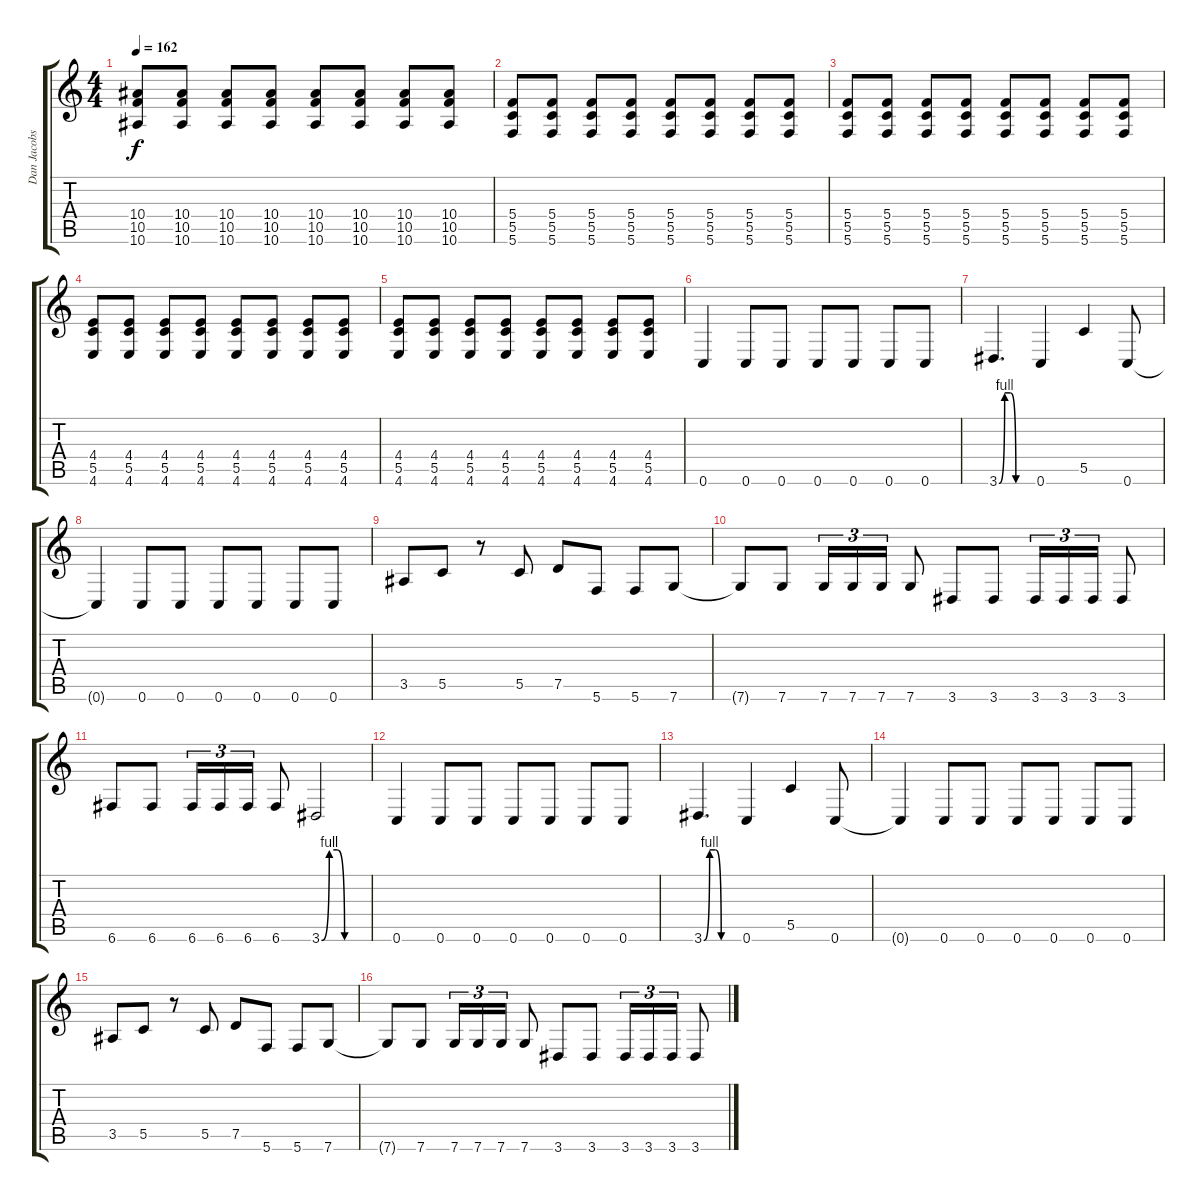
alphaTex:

\track ("Dan Jacobs" "Dan Jacobs") {instrument distortionguitar}
\staff {score tabs}
\tuning (D4 A3 F3 C3 G2 C2) {hide}
\ts (4 4)
\tempo 162
\clef g2
\ks c
(10.4 10.5 10.6).8{dy f} (10.4 10.5 10.6).8 (10.4 10.5 10.6).8 (10.4 10.5 10.6).8 (10.4 10.5 10.6).8 (10.4 10.5 10.6).8 (10.4 10.5 10.6).8 (10.4 10.5 10.6).8 |
(5.4 5.5 5.6).8 (5.4 5.5 5.6).8 (5.4 5.5 5.6).8 (5.4 5.5 5.6).8 (5.4 5.5 5.6).8 (5.4 5.5 5.6).8 (5.4 5.5 5.6).8 (5.4 5.5 5.6).8 |
(5.4 5.5 5.6).8 (5.4 5.5 5.6).8 (5.4 5.5 5.6).8 (5.4 5.5 5.6).8 (5.4 5.5 5.6).8 (5.4 5.5 5.6).8 (5.4 5.5 5.6).8 (5.4 5.5 5.6).8 |
(4.4 5.5 4.6).8 (4.4 5.5 4.6).8 (4.4 5.5 4.6).8 (4.4 5.5 4.6).8 (4.4 5.5 4.6).8 (4.4 5.5 4.6).8 (4.4 5.5 4.6).8 (4.4 5.5 4.6).8 |
(4.4 5.5 4.6).8 (4.4 5.5 4.6).8 (4.4 5.5 4.6).8 (4.4 5.5 4.6).8 (4.4 5.5 4.6).8 (4.4 5.5 4.6).8 (4.4 5.5 4.6).8 (4.4 5.5 4.6).8 |
0.6.4 0.6.8 0.6.8 0.6.8 0.6.8 0.6.8 0.6.8 |
3.6{be (custom 0 0 10 4 20 4 30 0 60 0)}.4{d} 0.6.4 5.5.4 0.6.8 |
0.6{t}.4 0.6.8 0.6.8 0.6.8 0.6.8 0.6.8 0.6.8 |
3.5.8 5.5.8 r.8 5.5.8 7.5.8 5.6.8 5.6.8 7.6.8 |
7.6{t}.8 7.6.8 7.6.16{tu (3 2)} 7.6.16{tu (3 2)} 7.6.16{tu (3 2)} 7.6.8 3.6.8 3.6.8 3.6.16{tu (3 2)} 3.6.16{tu (3 2)} 3.6.16{tu (3 2)} 3.6.8 |
6.6.8 6.6.8 6.6.16{tu (3 2)} 6.6.16{tu (3 2)} 6.6.16{tu (3 2)} 6.6.8 3.6{be (custom 0 0 10 4 20 4 30 0 60 0)}.2 |
0.6.4 0.6.8 0.6.8 0.6.8 0.6.8 0.6.8 0.6.8 |
3.6{be (custom 0 0 10 4 20 4 30 0 60 0)}.4{d} 0.6.4 5.5.4 0.6.8 |
0.6{t}.4 0.6.8 0.6.8 0.6.8 0.6.8 0.6.8 0.6.8 |
3.5.8 5.5.8 r.8 5.5.8 7.5.8 5.6.8 5.6.8 7.6.8 |
7.6{t}.8 7.6.8 7.6.16{tu (3 2)} 7.6.16{tu (3 2)} 7.6.16{tu (3 2)} 7.6.8 3.6.8 3.6.8 3.6.16{tu (3 2)} 3.6.16{tu (3 2)} 3.6.16{tu (3 2)} 3.6.8
